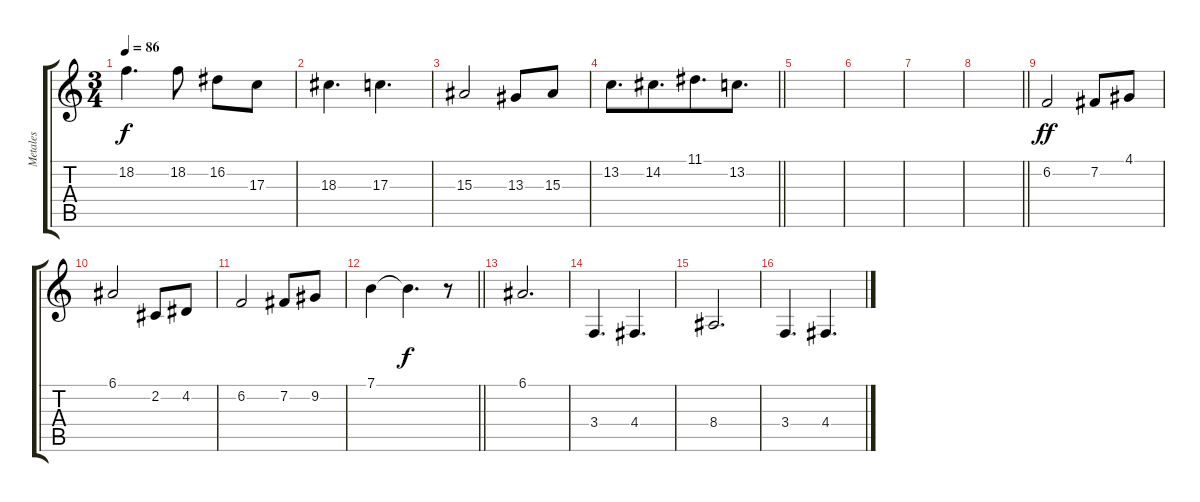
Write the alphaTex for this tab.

\track ("Metales" "Metales") {instrument pad7halo}
\staff {score tabs}
\tuning (E4 B3 G3 D3 A2 E2) {hide}
\ts (3 4)
\tempo 86
\clef g2
\ks c
18.2.4{d dy f} 18.2.8 16.2.8 17.3.8 |
18.3.4{d} 17.3.4{d} |
15.3.2 13.3.8 15.3.8 |
\barLineRight lightlight
13.2.8{d} 14.2.8{d beam merge} 11.1.8{d beam merge} 13.2.8{d} |
|
|
|
\barLineRight lightlight
|
6.2.2{dy ff volume 11 instrument sopranosax} 7.2.8 4.1.8 |
6.1.2 2.2.8 4.2.8 |
6.2.2 7.2.8 9.2.8 |
\barLineRight lightlight
7.1.4 7.1{t}.4{d dy f} r.8 |
6.1.2{d} |
3.4.4{d} 4.4.4{d} |
8.4.2{d} |
3.4.4{d} 4.4.4{d}
